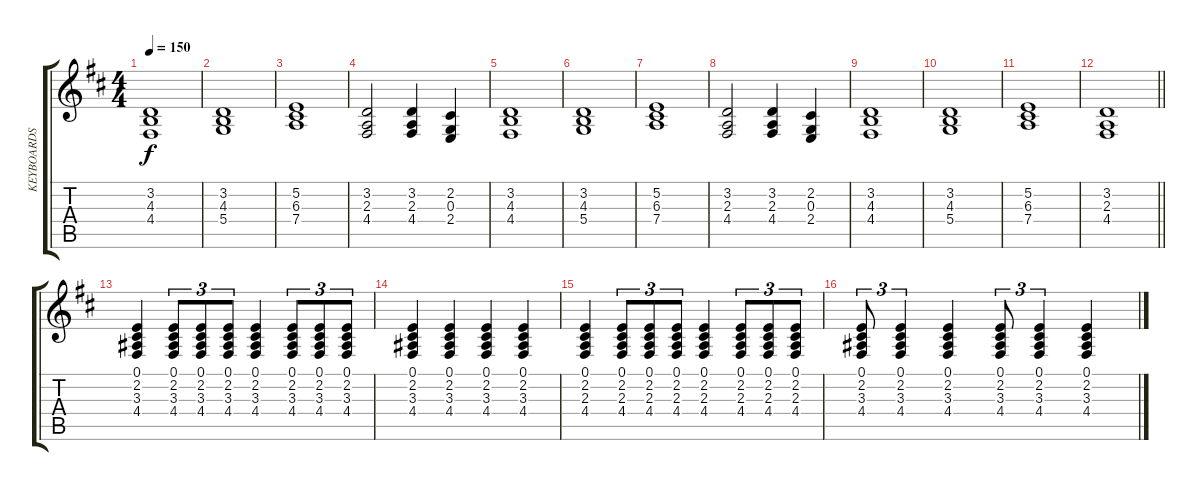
\track ("KEYBOARDS" "KEYBOARDS") {instrument reedorgan}
\staff {score tabs}
\tuning (E4 B3 G3 D3 A2 E2) {hide}
\ts (4 4)
\tempo 150
\clef g2
\ks d
(3.2 4.3 4.4).1{dy f} |
(3.2 4.3 5.4).1 |
(5.2 6.3 7.4).1 |
(3.2 2.3 4.4).2 (3.2 2.3 4.4).4 (2.2 0.3 2.4).4 |
(3.2 4.3 4.4).1 |
(3.2 4.3 5.4).1 |
(5.2 6.3 7.4).1 |
(3.2 2.3 4.4).2 (3.2 2.3 4.4).4 (2.2 0.3 2.4).4 |
(3.2 4.3 4.4).1 |
(3.2 4.3 5.4).1 |
(5.2 6.3 7.4).1 |
\barLineRight lightlight
(3.2 2.3 4.4).1 |
(0.1 2.2 3.3 4.4).4 (0.1 2.2 3.3 4.4).8{tu (3 2)} (0.1 2.2 3.3 4.4).8{tu (3 2)} (0.1 2.2 3.3 4.4).8{tu (3 2)} (0.1 2.2 3.3 4.4).4 (0.1 2.2 3.3 4.4).8{tu (3 2)} (0.1 2.2 3.3 4.4).8{tu (3 2)} (0.1 2.2 3.3 4.4).8{tu (3 2)} |
(0.1 2.2 3.3 4.4).4 (0.1 2.2 3.3 4.4).4 (0.1 2.2 3.3 4.4).4 (0.1 2.2 3.3 4.4).4 |
(0.1 2.2 2.3 4.4).4 (0.1 2.2 2.3 4.4).8{tu (3 2)} (0.1 2.2 2.3 4.4).8{tu (3 2)} (0.1 2.2 2.3 4.4).8{tu (3 2)} (0.1 2.2 2.3 4.4).4 (0.1 2.2 2.3 4.4).8{tu (3 2)} (0.1 2.2 2.3 4.4).8{tu (3 2)} (0.1 2.2 2.3 4.4).8{tu (3 2)} |
(0.1 2.2 3.3 4.4).8{tu (3 2)} (0.1 2.2 3.3 4.4).4{tu (3 2)} (0.1 2.2 3.3 4.4).4 (0.1 2.2 3.3 4.4).8{tu (3 2)} (0.1 2.2 3.3 4.4).4{tu (3 2)} (0.1 2.2 3.3 4.4).4
